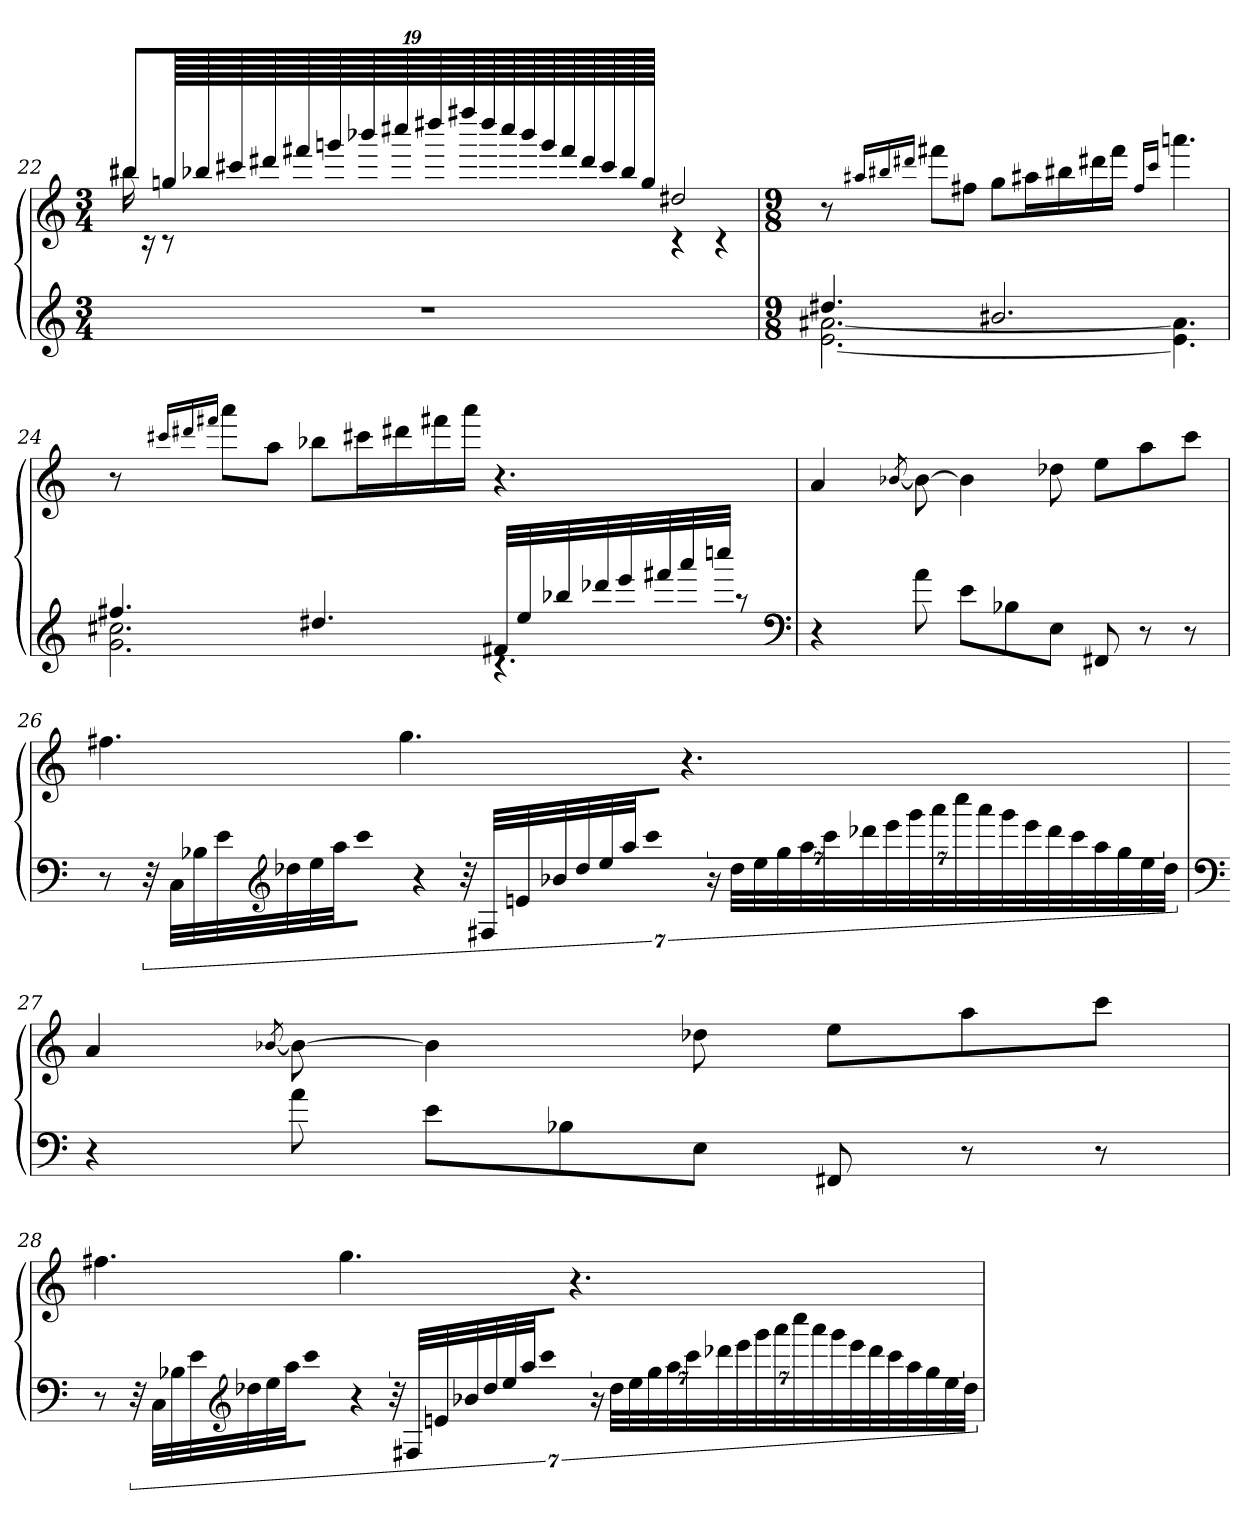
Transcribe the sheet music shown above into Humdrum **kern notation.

**kern	**kern
*part1	*part1
*staff2	*staff1
*clefG2	*clefG2
*k[]	*k[]
*M3/4	*M3/4
=22	=22
*	*^
2.r	8bb#XL	16bb#X
.	.	16rc
.	152ggnLLLL	8rc
.	152bb-X	.
.	152ccc#X	.
.	152ddd#X	.
.	152fff#X	.
.	152gggn	.
.	152bbb-X	.
.	152cccc#X	.
.	152dddd#X	.
.	152ffff#X	.
.	152dddd#	.
.	152cccc#	.
.	152bbb-	.
.	152ggg	.
.	152fff#	.
.	152ddd#	.
.	152ccc#	.
.	152bb-	.
.	152ggJJJJJ	.
.	2dd#X	4rc
.	.	4rc
*	*v	*v
=23	=23
*M9/8	*M9/8
*^	*
4.dd#X	[2.e [2.a#X	8r
.	.	16qqaa#X/LL
.	.	16qqbb#X/
.	.	16qqddd#X/JJ
.	.	8fff#XL
.	.	8ff#XJ
2.b#X	.	8ggL
.	.	16aa#XL
.	.	16bb#X
.	.	16ddd#X
.	.	16fff#JJ
.	.	16qqff#/LL
.	.	16qqccc/JJ
.	4.e] 4.a#]	4.aaan
=24	=24	=24
4.ff#X	2.g 2.cc#X	8r
.	.	16qqccc#X/LL
.	.	16qqddd#X/
.	.	16qqfff#X/JJ
.	.	8aaaL
.	.	8aaJ
4.dd#X	.	8bb-XL
.	.	16ccc#XL
.	.	16ddd#X
.	.	16fff#X
.	.	16aaaJJ
32f#XLLL	4.rc	4.r
32ee	.	.
32bb-X	.	.
32ddd-X	.	.
32eee	.	.
32fff#X	.	.
32aaa	.	.
32ccccnJJJ	.	.
8raa	.	.
*v	*v	*
*clefF4	*
=25	=25
4r	4a
.	[8qb-X/
8a	8b-_
8eL	4b-]
8B-X	.
8EJ	8dd-X
8FF#X	8eeL
8r	8aa
8r	8cccJ
=26	=26
8r	4.ff#X
56r	.
56CLLL	.
56B-X	.
56e	.
*clefG2	*
56dd-X	.
56ee	.
56aaJJ	.
8cccJ	.
8r	4.gg
56r	.
56F#XLLL	.
56en	.
56b-X	.
56dd-	.
56ee	.
56aaJJ	.
8cccJ	.
28r	4.r
56dd-LLL	.
56ee	.
56gg	.
56aa	.
56ccc	.
56ddd-X	.
56eee	.
56ggg	.
56aaa	.
56cccc	.
56aaa	.
56ggg	.
56eee	.
56ddd-	.
56ccc	.
56aa	.
56gg	.
56ee	.
56dd-JJJ	.
=27	=27
*clefF4	*
4r	4a
.	[8qb-X/
8a	8b-_
8eL	4b-]
8B-X	.
8EJ	8dd-X
8FF#X	8eeL
8r	8aa
8r	8cccJ
=28	=28
8r	4.ff#X
56r	.
56CLLL	.
56B-X	.
56e	.
*clefG2	*
56dd-X	.
56ee	.
56aaJJ	.
8cccJ	.
8r	4.gg
56r	.
56F#XLLL	.
56en	.
56b-X	.
56dd-	.
56ee	.
56aaJJ	.
8cccJ	.
28r	4.r
56dd-LLL	.
56ee	.
56gg	.
56aa	.
56ccc	.
56ddd-X	.
56eee	.
56ggg	.
56aaa	.
56cccc	.
56aaa	.
56ggg	.
56eee	.
56ddd-	.
56ccc	.
56aa	.
56gg	.
56ee	.
56dd-JJJ	.
=	=
*-	*-
